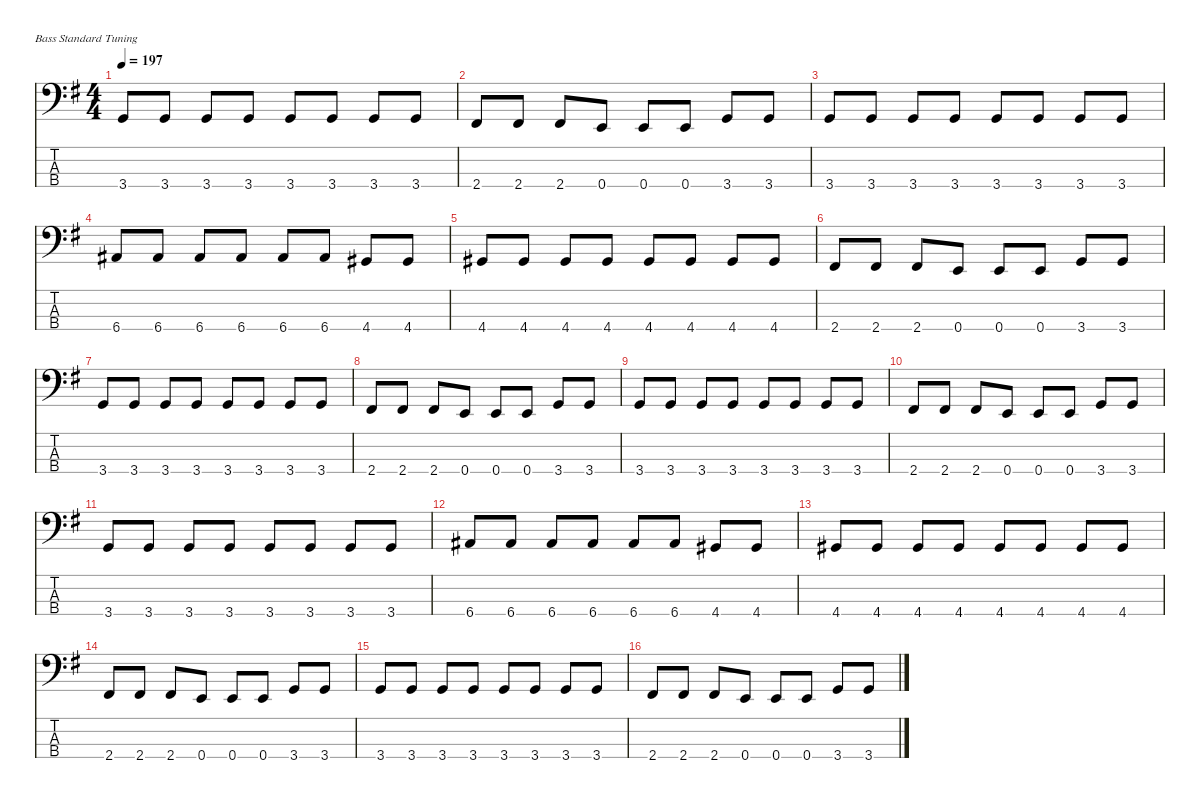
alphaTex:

\defaultSystemsLayout 4
\hideDynamics
\bracketExtendMode nobrackets
\singleTrackTrackNamePolicy hidden
\multiTrackTrackNamePolicy hidden
\firstSystemTrackNameMode fullname
\firstSystemTrackNameOrientation horizontal
\otherSystemsTrackNameOrientation horizontal
\track ("Bass" "el.bs.") {defaultSystemsLayout 4 instrument electricbassfinger}
\staff {score tabs}
\tuning (G2 D2 A1 E1)
\ts (4 4)
\tempo 197
\clef f4
\ks eminor
3.4{acc forcenatural}.8{dy f beam Up} 3.4{acc forcenatural}.8{beam Up} 3.4{acc forcenatural}.8{beam Up} 3.4{acc forcenatural}.8{beam Up} 3.4{acc forcenatural}.8{beam Up} 3.4{acc forcenatural}.8{beam Up} 3.4{acc forcenatural}.8{beam Up} 3.4{acc forcenatural}.8{beam Up} |
2.4{acc #}.8{beam Up} 2.4{acc #}.8{beam Up} 2.4{acc #}.8{beam Up} 0.4{acc forcenatural}.8{beam Up} 0.4{acc forcenatural}.8{beam Up} 0.4{acc forcenatural}.8{beam Up} 3.4{acc forcenatural}.8{beam Up} 3.4{acc forcenatural}.8{beam Up} |
3.4{acc forcenatural}.8{beam Up} 3.4{acc forcenatural}.8{beam Up} 3.4{acc forcenatural}.8{beam Up} 3.4{acc forcenatural}.8{beam Up} 3.4{acc forcenatural}.8{beam Up} 3.4{acc forcenatural}.8{beam Up} 3.4{acc forcenatural}.8{beam Up} 3.4{acc forcenatural}.8{beam Up} |
6.4{acc #}.8{beam Up} 6.4{acc #}.8{beam Up} 6.4{acc #}.8{beam Up} 6.4{acc #}.8{beam Up} 6.4{acc #}.8{beam Up} 6.4{acc #}.8{beam Up} 4.4{acc #}.8{beam Up} 4.4{acc #}.8{beam Up} |
4.4{acc #}.8{beam Up} 4.4{acc #}.8{beam Up} 4.4{acc #}.8{beam Up} 4.4{acc #}.8{beam Up} 4.4{acc #}.8{beam Up} 4.4{acc #}.8{beam Up} 4.4{acc #}.8{beam Up} 4.4{acc #}.8{beam Up} |
2.4{acc #}.8{beam Up} 2.4{acc #}.8{beam Up} 2.4{acc #}.8{beam Up} 0.4{acc forcenatural}.8{beam Up} 0.4{acc forcenatural}.8{beam Up} 0.4{acc forcenatural}.8{beam Up} 3.4{acc forcenatural}.8{beam Up} 3.4{acc forcenatural}.8{beam Up} |
3.4{acc forcenatural}.8{beam Up} 3.4{acc forcenatural}.8{beam Up} 3.4{acc forcenatural}.8{beam Up} 3.4{acc forcenatural}.8{beam Up} 3.4{acc forcenatural}.8{beam Up} 3.4{acc forcenatural}.8{beam Up} 3.4{acc forcenatural}.8{beam Up} 3.4{acc forcenatural}.8{beam Up} |
2.4{acc #}.8{beam Up} 2.4{acc #}.8{beam Up} 2.4{acc #}.8{beam Up} 0.4{acc forcenatural}.8{beam Up} 0.4{acc forcenatural}.8{beam Up} 0.4{acc forcenatural}.8{beam Up} 3.4{acc forcenatural}.8{beam Up} 3.4{acc forcenatural}.8{beam Up} |
3.4{acc forcenatural}.8{beam Up} 3.4{acc forcenatural}.8{beam Up} 3.4{acc forcenatural}.8{beam Up} 3.4{acc forcenatural}.8{beam Up} 3.4{acc forcenatural}.8{beam Up} 3.4{acc forcenatural}.8{beam Up} 3.4{acc forcenatural}.8{beam Up} 3.4{acc forcenatural}.8{beam Up} |
2.4{acc #}.8{beam Up} 2.4{acc #}.8{beam Up} 2.4{acc #}.8{beam Up} 0.4{acc forcenatural}.8{beam Up} 0.4{acc forcenatural}.8{beam Up} 0.4{acc forcenatural}.8{beam Up} 3.4{acc forcenatural}.8{beam Up} 3.4{acc forcenatural}.8{beam Up} |
3.4{acc forcenatural}.8{beam Up} 3.4{acc forcenatural}.8{beam Up} 3.4{acc forcenatural}.8{beam Up} 3.4{acc forcenatural}.8{beam Up} 3.4{acc forcenatural}.8{beam Up} 3.4{acc forcenatural}.8{beam Up} 3.4{acc forcenatural}.8{beam Up} 3.4{acc forcenatural}.8{beam Up} |
6.4{acc #}.8{beam Up} 6.4{acc #}.8{beam Up} 6.4{acc #}.8{beam Up} 6.4{acc #}.8{beam Up} 6.4{acc #}.8{beam Up} 6.4{acc #}.8{beam Up} 4.4{acc #}.8{beam Up} 4.4{acc #}.8{beam Up} |
4.4{acc #}.8{beam Up} 4.4{acc #}.8{beam Up} 4.4{acc #}.8{beam Up} 4.4{acc #}.8{beam Up} 4.4{acc #}.8{beam Up} 4.4{acc #}.8{beam Up} 4.4{acc #}.8{beam Up} 4.4{acc #}.8{beam Up} |
2.4{acc #}.8{beam Up} 2.4{acc #}.8{beam Up} 2.4{acc #}.8{beam Up} 0.4{acc forcenatural}.8{beam Up} 0.4{acc forcenatural}.8{beam Up} 0.4{acc forcenatural}.8{beam Up} 3.4{acc forcenatural}.8{beam Up} 3.4{acc forcenatural}.8{beam Up} |
3.4{acc forcenatural}.8{beam Up} 3.4{acc forcenatural}.8{beam Up} 3.4{acc forcenatural}.8{beam Up} 3.4{acc forcenatural}.8{beam Up} 3.4{acc forcenatural}.8{beam Up} 3.4{acc forcenatural}.8{beam Up} 3.4{acc forcenatural}.8{beam Up} 3.4{acc forcenatural}.8{beam Up} |
2.4{acc #}.8{beam Up} 2.4{acc #}.8{beam Up} 2.4{acc #}.8{beam Up} 0.4{acc forcenatural}.8{beam Up} 0.4{acc forcenatural}.8{beam Up} 0.4{acc forcenatural}.8{beam Up} 3.4{acc forcenatural}.8{beam Up} 3.4{acc forcenatural}.8{beam Up}
